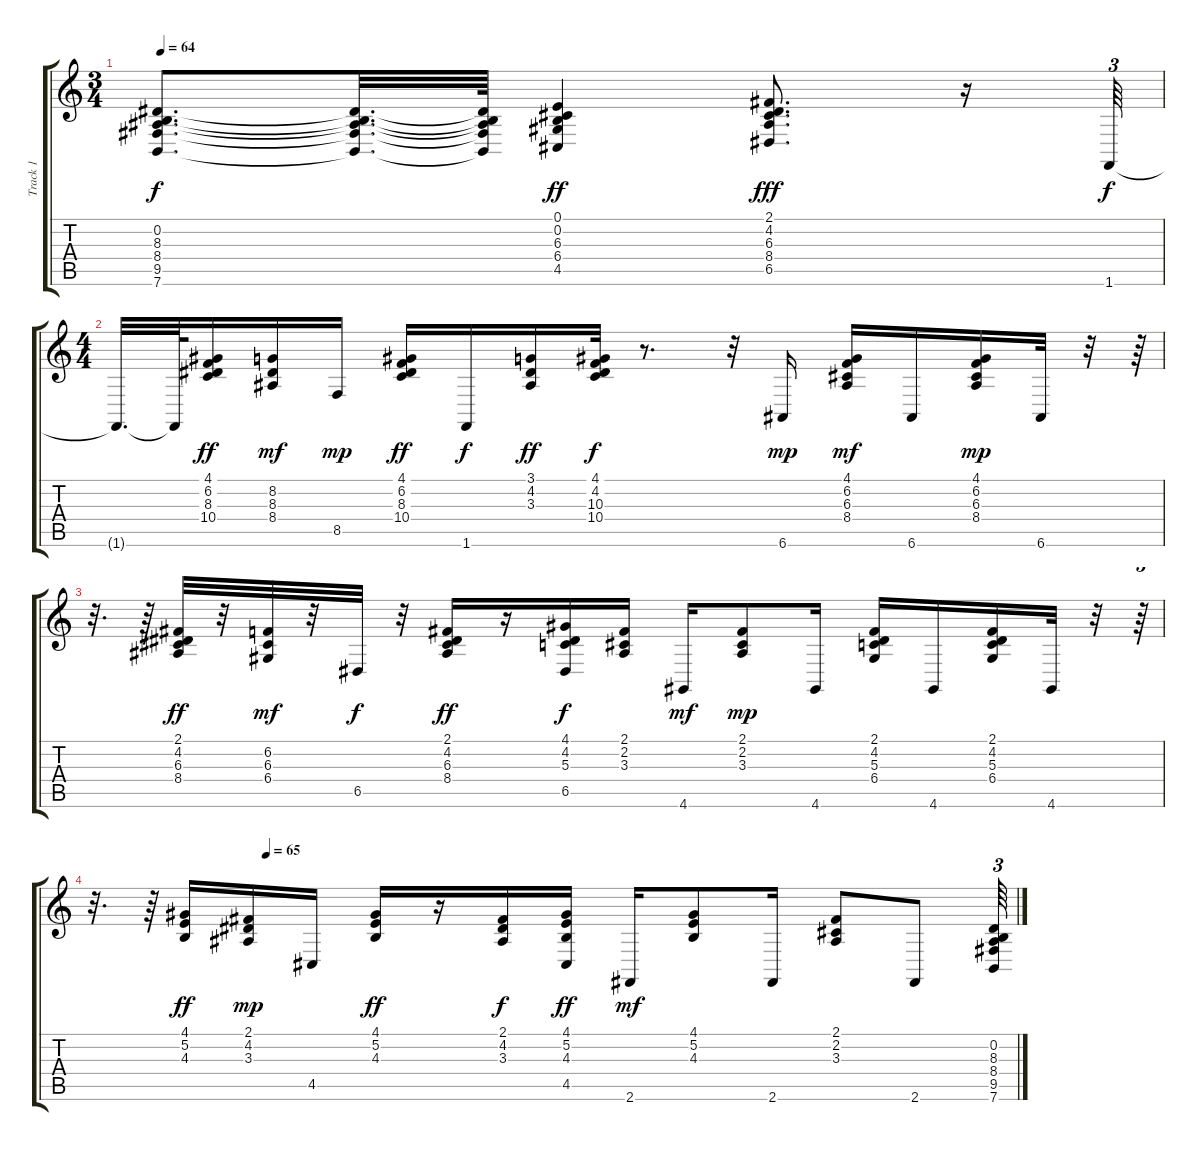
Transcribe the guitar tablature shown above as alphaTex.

\track ("Track 1" "Track 1") {instrument acousticgrandpiano}
\staff {score tabs}
\tuning (E4 B3 G3 D3 A2 E2) {hide}
\ts (3 4)
\tempo 64
\clef g2
\ks c
(0.2{t} 8.3{t} 8.4{t} 9.5{t} 7.6{t}).8{d dy f} (0.2{t} 8.3{t} 8.4{t} 9.5{t} 7.6{t}).32{d} (0.2{t} 8.3{t} 8.4{t} 9.5{t} 7.6{t}).64 (0.1 0.2 6.3 6.4 4.5).4{dy ff} (2.1 4.2 6.3 8.4 6.5).8{d dy fff} r.16 1.6.64{tu (3 2) dy f} |
\ts (4 4)
1.6{t}.32{d} 1.6{t}.64 (4.1 6.2 8.3 10.4).16{dy ff} (8.2 8.3 8.4).16{dy mf} 8.5.16{dy mp} (4.1 6.2 8.3 10.4).16{dy ff} 1.6.16{dy f} (3.1 4.2 3.3).16{dy ff} (4.1 4.2 10.3 10.4).32{dy f} r.8{d} r.32 6.6.16{dy mp} (4.1 6.2 6.3 8.4).16{dy mf} 6.6.16 (4.1 6.2 6.3 8.4).16{dy mp} 6.6.32 r.32 r.64{tu (3 2)} |
r.32{d} r.64 (2.1 4.2 6.3 8.4).32{dy ff} r.32 (6.2 6.3 6.4).32{dy mf} r.32 6.5.32{dy f} r.32 (2.1 4.2 6.3 8.4).16{dy ff} r.16 (4.1 4.2 5.3 6.5).16{dy f} (2.1 2.2 3.3).16 4.6.16{dy mf} (2.1 2.2 3.3).8{dy mp} 4.6.16 (2.1 4.2 5.3 6.4).16 4.6.16 (2.1 4.2 5.3 6.4).16 4.6.32 r.32 r.64{tu (3 2)} |
\tempo (65 0.1875)
r.32{d} r.64 (4.1 5.2 4.3).16{dy ff} (2.1 4.2 3.3).16{dy mp} 4.5.16 (4.1 5.2 4.3).16{dy ff} r.16 (2.1 4.2 3.3).16{dy f} (4.1 5.2 4.3 4.5).16{dy ff} 2.6.16{dy mf} (4.1 5.2 4.3).8 2.6.16 (2.1 2.2 3.3).8 2.6.8 (0.2 8.3 8.4 9.5 7.6).64{tu (3 2)}
